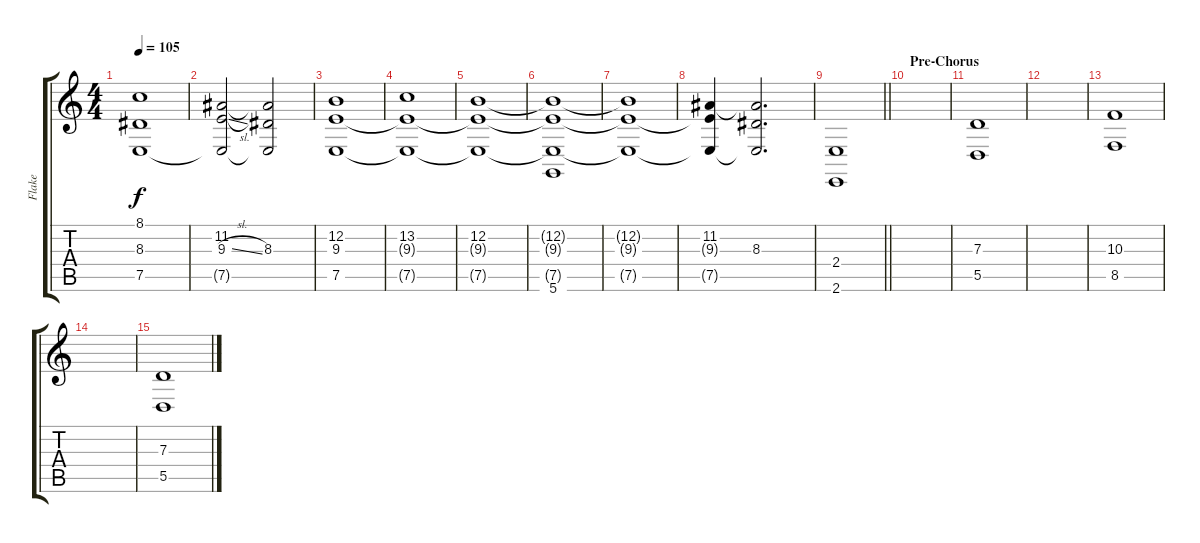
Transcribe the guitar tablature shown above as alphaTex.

\track ("Flake" "Flake") {instrument stringensemble1}
\staff {score tabs}
\tuning (E4 B3 G3 D3 A2 D2) {hide}
\ts (4 4)
\tempo 105
\clef g2
\ks c
(8.1 8.3{t} 7.5{t}).1{dy f} |
(11.2 9.3{sl} 7.5{t}).2 (11.2{t} 8.3 7.5{t}).2 |
(12.2 9.3 7.5).1 |
(13.2 9.3{t} 7.5{t}).1 |
(12.2 9.3{t} 7.5{t}).1 |
(12.2{t} 9.3{t} 7.5{t} 5.6).1 |
(12.2{t} 9.3{t} 7.5{t}).1 |
(11.2 9.3{t} 7.5{t}).4 (11.2{t} 8.3 7.5{t}).2{d volume 8} |
\barLineRight lightlight
(2.4 2.6).1{volume 13} |
\section ("" "Pre-Chorus")
|
(7.3 5.5).1 |
|
(10.3 8.5).1 |
|
(7.3 5.5).1
